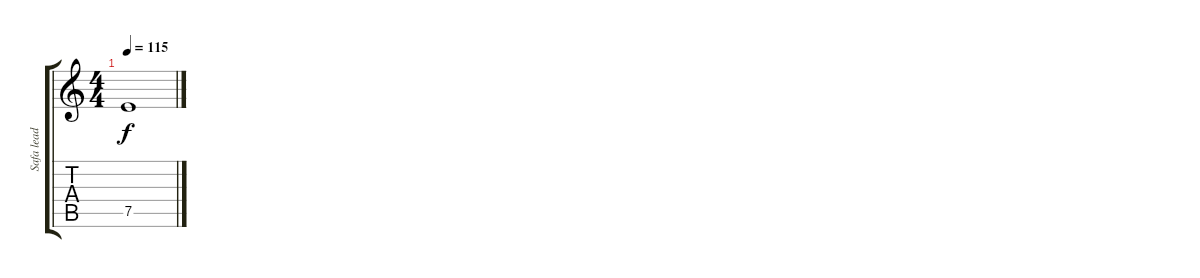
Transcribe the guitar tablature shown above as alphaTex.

\track ("Safa lead" "Safa lead") {instrument distortionguitar}
\staff {score tabs}
\tuning (E4 B3 G3 D3 A2 E2) {hide}
\ts (4 4)
\tempo 115
\clef g2
\ks c
7.5{t}.1{dy f}
